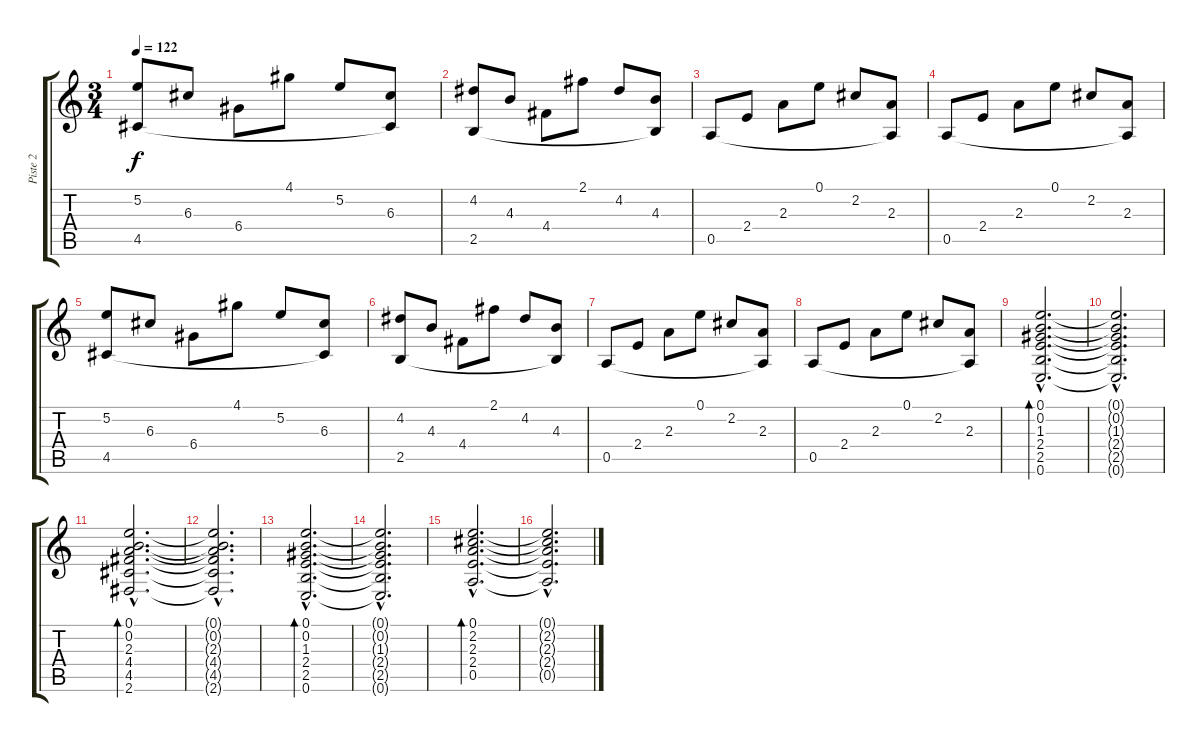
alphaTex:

\track ("Piste 2" "Piste 2") {instrument acousticguitarnylon}
\staff {score tabs}
\tuning (E4 B3 G3 D3 A2 E2) {hide}
\ts (3 4)
\tempo 122
\clef g2
\ks c
(5.2 4.5).8{dy f} 6.3.8 6.4.8 4.1.8 5.2.8 (6.3 4.5{t}).8 |
(4.2 2.5).8 4.3.8 4.4.8 2.1.8 4.2.8 (4.3 2.5{t}).8 |
0.5.8 2.4.8 2.3.8 0.1.8 2.2.8 (2.3 0.5{t}).8 |
0.5.8 2.4.8 2.3.8 0.1.8 2.2.8 (2.3 0.5{t}).8 |
(5.2 4.5).8 6.3.8 6.4.8 4.1.8 5.2.8 (6.3 4.5{t}).8 |
(4.2 2.5).8 4.3.8 4.4.8 2.1.8 4.2.8 (4.3 2.5{t}).8 |
0.5.8 2.4.8 2.3.8 0.1.8 2.2.8 (2.3 0.5{t}).8 |
0.5.8 2.4.8 2.3.8 0.1.8 2.2.8 (2.3 0.5{t}).8 |
(0.1{hac} 0.2{hac} 1.3{hac} 2.4{hac} 2.5{hac} 0.6{hac}).2{d bd 120} |
(0.1{hac t} 0.2{hac t} 1.3{hac t} 2.4{hac t} 2.5{hac t} 0.6{hac t}).2{d} |
(0.1{hac} 0.2{hac} 2.3{hac} 4.4{hac} 4.5{hac} 2.6{hac}).2{d bd 120} |
(0.1{hac t} 0.2{hac t} 2.3{hac t} 4.4{hac t} 4.5{hac t} 2.6{hac t}).2{d} |
(0.1{hac} 0.2{hac} 1.3{hac} 2.4{hac} 2.5{hac} 0.6{hac}).2{d bd 120} |
(0.1{hac t} 0.2{hac t} 1.3{hac t} 2.4{hac t} 2.5{hac t} 0.6{hac t}).2{d} |
(0.1{hac} 2.2{hac} 2.3{hac} 2.4{hac} 0.5{hac}).2{d bd 120} |
(0.1{hac t} 2.2{hac t} 2.3{hac t} 2.4{hac t} 0.5{hac t}).2{d}
